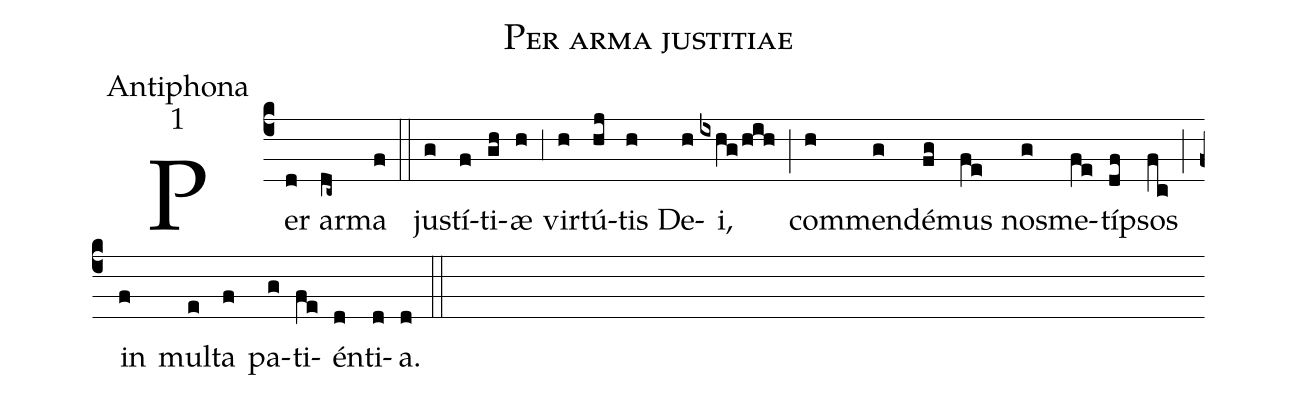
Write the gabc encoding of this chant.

name:Per arma justitiae;
office-part:Antiphona;
mode:1;
%%
(c4) Per(d) ar(dc~)ma(f) (::) ju(g)stí(f)ti(gh)æ(h) (;3) vir(h)tú(hj)tis(h) De(h)i,(ixhg/hih) (;) com(h)men(g)dé(fg)mus(fe) nos(g)me(fe)tí(df)psos(fc) (;) in(f) mul(e)ta(f) pa(g)ti(fe)én(d)ti(d)a.(d) (::)
